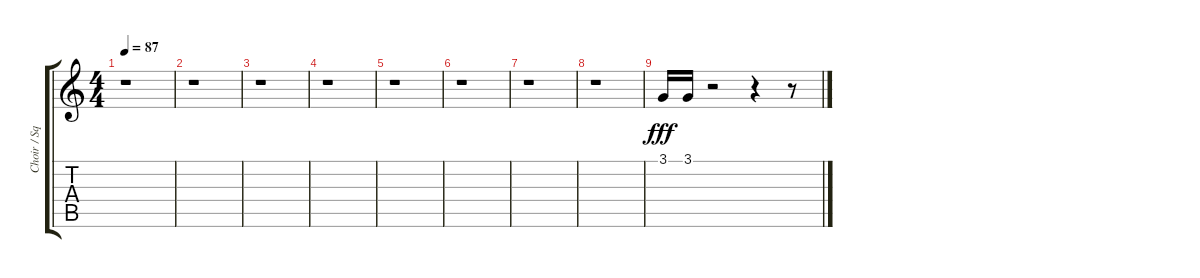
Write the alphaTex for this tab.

\track ("Choir / Square / Sweep Pad / Marimba" "Choir / Sq") {instrument choiraahs}
\staff {score tabs}
\tuning (E4 B3 G3 D3 A2 E2) {hide}
\ts (4 4)
\tempo 87
\clef g2
\ks c
r.1{dy f} |
r.1 |
r.1 |
r.1 |
r.1 |
r.1 |
r.1 |
r.1 |
3.1.16{dy fff instrument altosax} 3.1.16 r.2 r.4 r.8
